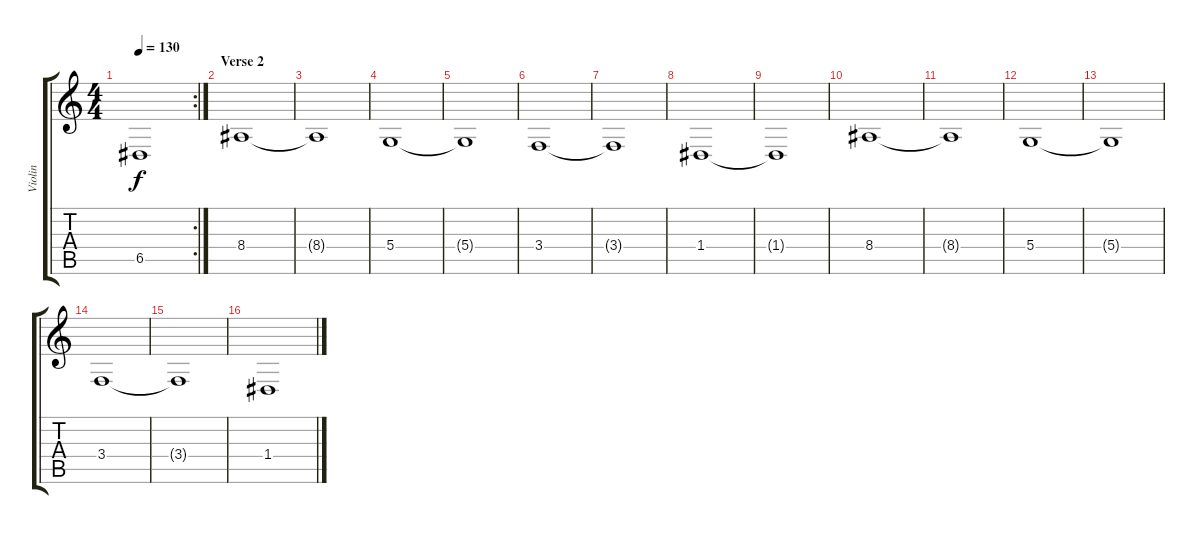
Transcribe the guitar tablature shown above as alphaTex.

\track ("Violin" "Violin") {instrument violin}
\staff {score tabs}
\tuning (E4 B3 G3 D3 A2 E2) {hide}
\rc 2
\ts (4 4)
\tempo 130
\clef g2
\ks c
6.5{t}.1{dy f} |
\section ("" "Verse 2")
8.4.1 |
8.4{t}.1 |
5.4.1 |
5.4{t}.1 |
3.4.1 |
3.4{t}.1 |
1.4.1 |
1.4{t}.1 |
8.4.1 |
8.4{t}.1 |
5.4.1 |
5.4{t}.1 |
3.4.1 |
3.4{t}.1 |
1.4.1
